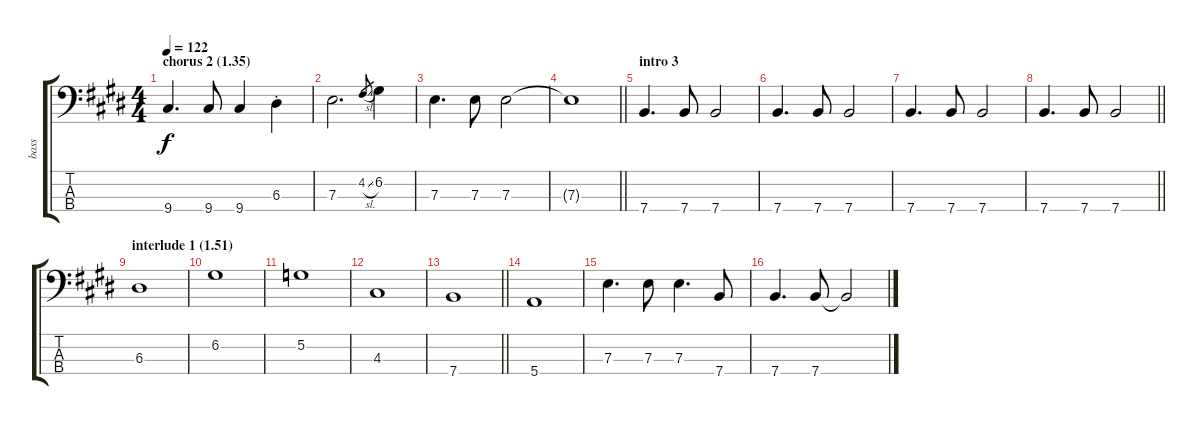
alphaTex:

\track ("bass" "bass") {instrument electricbassfinger}
\staff {score tabs}
\tuning (G2 D2 A1 E1) {hide}
\ts (4 4)
\section ("" "chorus 2 (1.35)")
\tempo 122
\clef f4
\ks e
9.4.4{d dy f} 9.4.8 9.4.4 6.3{st}.4 |
7.3.2{d} 4.2{sl}.8{gr} 6.2.4 |
7.3.4{d} 7.3.8 7.3.2 |
\barLineRight lightlight
7.3{t}.1 |
\section ("" "intro 3")
7.4.4{d} 7.4.8 7.4.2 |
7.4.4{d} 7.4.8 7.4.2 |
7.4.4{d} 7.4.8 7.4.2 |
\barLineRight lightlight
7.4.4{d} 7.4.8 7.4.2 |
\section ("" "interlude 1 (1.51)")
6.3.1 |
6.2.1 |
5.2.1 |
4.3.1 |
\barLineRight lightlight
7.4.1 |
5.4.1 |
7.3.4{d} 7.3.8 7.3.4{d} 7.4.8 |
7.4.4{d} 7.4.8 7.4{t}.2
